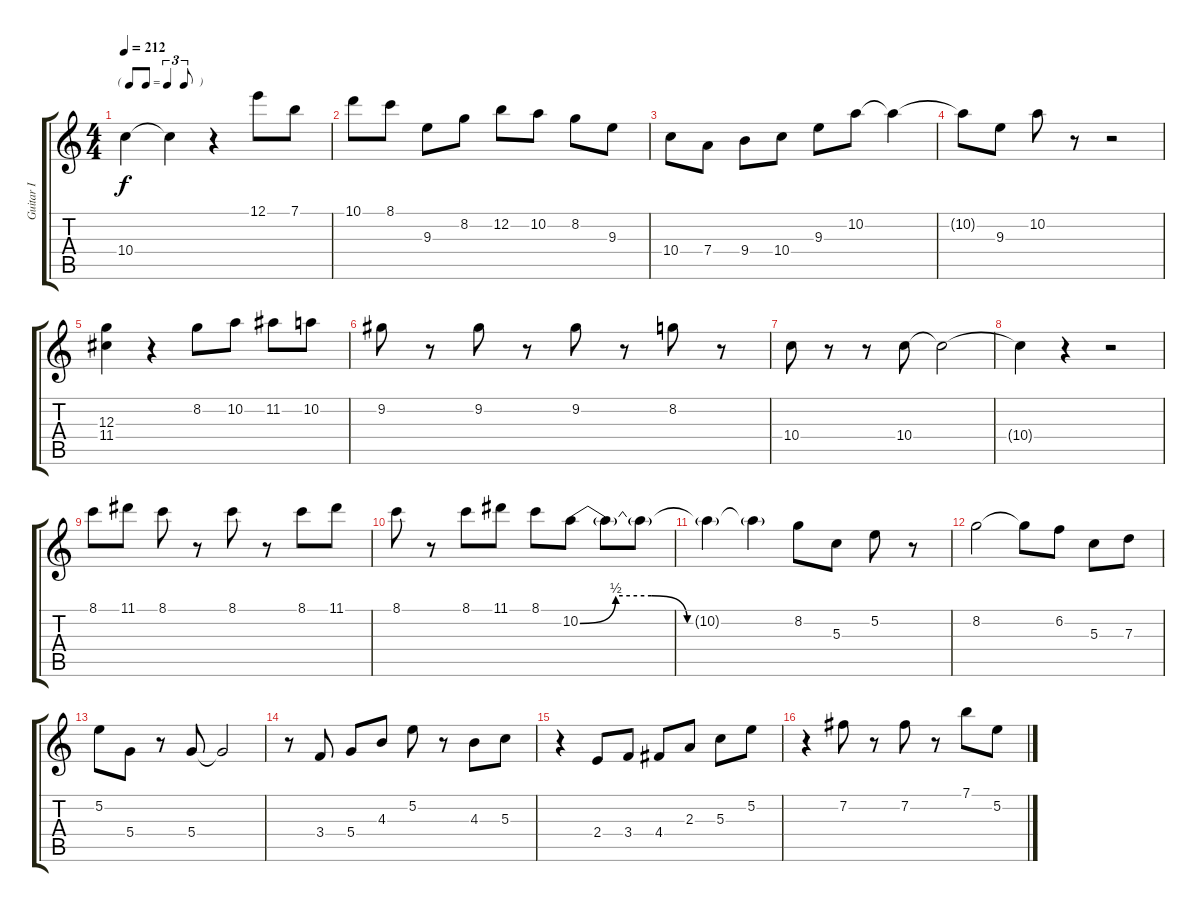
\track ("Guitar I" "Guitar I") {instrument acousticguitarsteel}
\staff {score tabs}
\tuning (E4 B3 G3 D3 A2 E2) {hide}
\ts (4 4)
\tf triplet8th
\tempo 212
\clef g2
\ks c
10.4{t}.4{dy f} 10.4{t}.4 r.4 12.1.8 7.1.8 |
10.1.8 8.1.8 9.3.8 8.2.8 12.2.8 10.2.8 8.2.8 9.3.8 |
10.4.8 7.4.8 9.4.8 10.4.8 9.3.8 10.2.8 10.2{t}.4 |
10.2{t}.8 9.3.8 10.2.8 r.8 r.2 |
(12.3 11.4).4 r.4 8.2.8 10.2.8 11.2.8 10.2.8 |
9.2.8 r.8 9.2.8 r.8 9.2.8 r.8 8.2.8 r.8 |
10.4.8 r.8 r.8 10.4.8 10.4{t}.2 |
10.4{t}.4 r.4 r.2 |
8.1.8 11.1.8 8.1.8 r.8 8.1.8 r.8 8.1.8 11.1.8 |
8.1.8 r.8 8.1.8 11.1.8 8.1.8 10.2{be (custom 0 0 10 2 20 2 30 0 60 0)}.8 10.2{t}.8 10.2{t}.8 |
10.2{t}.4 10.2{t}.4 8.2.8 5.3.8 5.2.8 r.8 |
8.2.2 8.2{t}.8 6.2.8 5.3.8 7.3.8 |
5.2.8 5.4.8 r.8 5.4.8 5.4{t}.2 |
r.8 3.4.8 5.4.8 4.3.8 5.2.8 r.8 4.3.8 5.3.8 |
r.4 2.4.8 3.4.8 4.4.8 2.3.8 5.3.8 5.2.8 |
r.4 7.2.8 r.8 7.2.8 r.8 7.1.8 5.2.8
